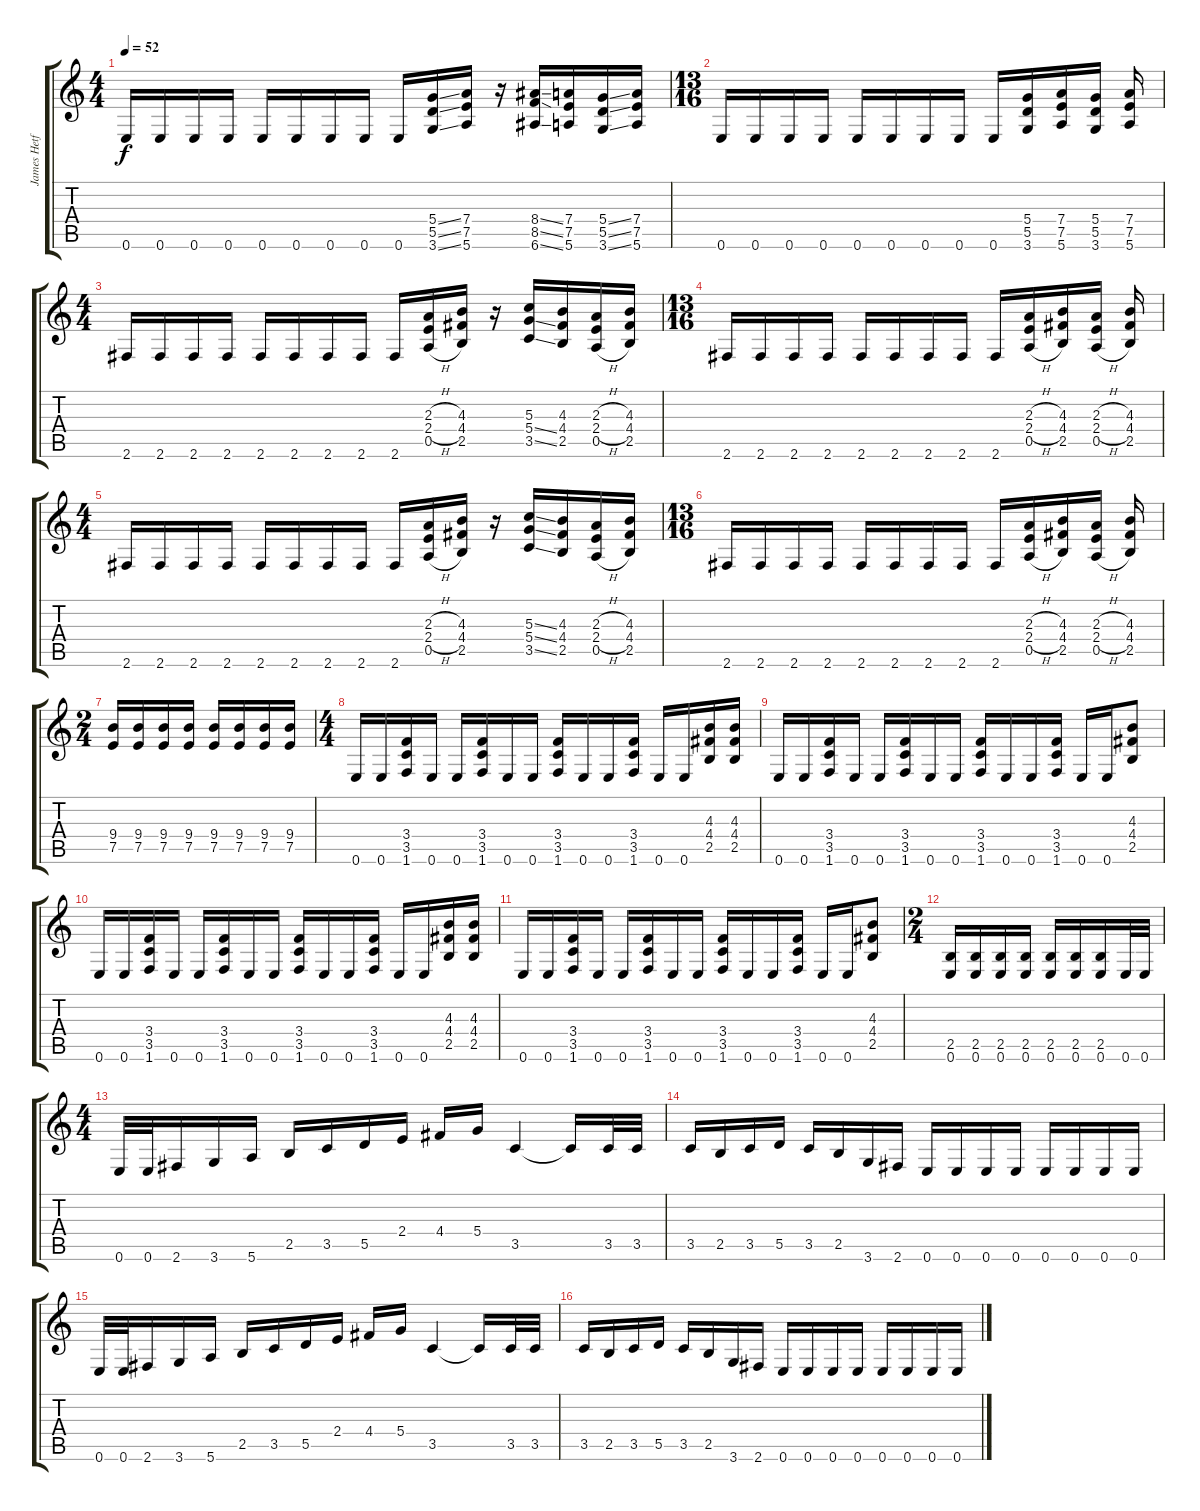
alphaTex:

\track ("James Hetfield" "James Hetf") {instrument distortionguitar}
\staff {score tabs}
\tuning (E4 B3 G3 D3 A2 E2) {hide}
\ts (4 4)
\tempo 52
\clef g2
\ks c
0.6.16{dy f} 0.6.16 0.6.16 0.6.16 0.6.16 0.6.16 0.6.16 0.6.16 0.6.16 (5.4{ss} 5.5{ss} 3.6{ss}).16 (7.4 7.5 5.6).16 r.16 (8.4{ss} 8.5{ss} 6.6{ss}).16 (7.4 7.5 5.6).16 (5.4{ss} 5.5{ss} 3.6{ss}).16 (7.4 7.5 5.6).16 |
\ts (13 16)
0.6.16 0.6.16 0.6.16 0.6.16 0.6.16 0.6.16 0.6.16 0.6.16 0.6.16 (5.4 5.5 3.6).16 (7.4 7.5 5.6).16 (5.4 5.5 3.6).16 (7.4 7.5 5.6).16 |
\ts (4 4)
2.6.16 2.6.16 2.6.16 2.6.16 2.6.16 2.6.16 2.6.16 2.6.16 2.6.16 (2.3{h} 2.4{h} 0.5{h}).16 (4.3 4.4 2.5).16 r.16 (5.3 5.4{ss} 3.5{ss}).16 (4.3 4.4 2.5).16 (2.3{h} 2.4{h} 0.5{h}).16 (4.3 4.4 2.5).16 |
\ts (13 16)
2.6.16 2.6.16 2.6.16 2.6.16 2.6.16 2.6.16 2.6.16 2.6.16 2.6.16 (2.3{h} 2.4{h} 0.5{h}).16 (4.3 4.4 2.5).16 (2.3{h} 2.4{h} 0.5{h}).16 (4.3 4.4 2.5).16 |
\ts (4 4)
2.6.16 2.6.16 2.6.16 2.6.16 2.6.16 2.6.16 2.6.16 2.6.16 2.6.16 (2.3{h} 2.4{h} 0.5{h}).16 (4.3 4.4 2.5).16 r.16 (5.3{ss} 5.4{ss} 3.5{ss}).16 (4.3 4.4 2.5).16 (2.3{h} 2.4{h} 0.5{h}).16 (4.3 4.4 2.5).16 |
\ts (13 16)
2.6.16 2.6.16 2.6.16 2.6.16 2.6.16 2.6.16 2.6.16 2.6.16 2.6.16 (2.3{h} 2.4{h} 0.5{h}).16 (4.3 4.4 2.5).16 (2.3{h} 2.4{h} 0.5{h}).16 (4.3 4.4 2.5).16 |
\ts (2 4)
(9.4 7.5).16 (9.4 7.5).16 (9.4 7.5).16 (9.4 7.5).16 (9.4 7.5).16 (9.4 7.5).16 (9.4 7.5).16 (9.4 7.5).16 |
\ts (4 4)
0.6.16 0.6.16 (3.4 3.5 1.6).16 0.6.16 0.6.16 (3.4 3.5 1.6).16 0.6.16 0.6.16 (3.4 3.5 1.6).16 0.6.16 0.6.16 (3.4 3.5 1.6).16 0.6.16 0.6.16 (4.3 4.4 2.5).16 (4.3 4.4 2.5).16 |
0.6.16 0.6.16 (3.4 3.5 1.6).16 0.6.16 0.6.16 (3.4 3.5 1.6).16 0.6.16 0.6.16 (3.4 3.5 1.6).16 0.6.16 0.6.16 (3.4 3.5 1.6).16 0.6.16 0.6.16 (4.3 4.4 2.5).8 |
0.6.16 0.6.16 (3.4 3.5 1.6).16 0.6.16 0.6.16 (3.4 3.5 1.6).16 0.6.16 0.6.16 (3.4 3.5 1.6).16 0.6.16 0.6.16 (3.4 3.5 1.6).16 0.6.16 0.6.16 (4.3 4.4 2.5).16 (4.3 4.4 2.5).16 |
0.6.16 0.6.16 (3.4 3.5 1.6).16 0.6.16 0.6.16 (3.4 3.5 1.6).16 0.6.16 0.6.16 (3.4 3.5 1.6).16 0.6.16 0.6.16 (3.4 3.5 1.6).16 0.6.16 0.6.16 (4.3 4.4 2.5).8 |
\ts (2 4)
(2.5 0.6).16 (2.5 0.6).16 (2.5 0.6).16 (2.5 0.6).16 (2.5 0.6).16 (2.5 0.6).16 (2.5 0.6).16 0.6.32 0.6.32 |
\ts (4 4)
0.6.32 0.6.32 2.6.16 3.6.16 5.6.16 2.5.16 3.5.16 5.5.16 2.4.16 4.4.16 5.4.16 3.5.4 3.5{t}.16 3.5.32 3.5.32 |
3.5.16 2.5.16 3.5.16 5.5.16 3.5.16 2.5.16 3.6.16 2.6.16 0.6.16 0.6.16 0.6.16 0.6.16 0.6.16 0.6.16 0.6.16 0.6.16 |
0.6.32 0.6.32 2.6.16 3.6.16 5.6.16 2.5.16 3.5.16 5.5.16 2.4.16 4.4.16 5.4.16 3.5.4 3.5{t}.16 3.5.32 3.5.32 |
3.5.16 2.5.16 3.5.16 5.5.16 3.5.16 2.5.16 3.6.16 2.6.16 0.6.16 0.6.16 0.6.16 0.6.16 0.6.16 0.6.16 0.6.16 0.6.16
